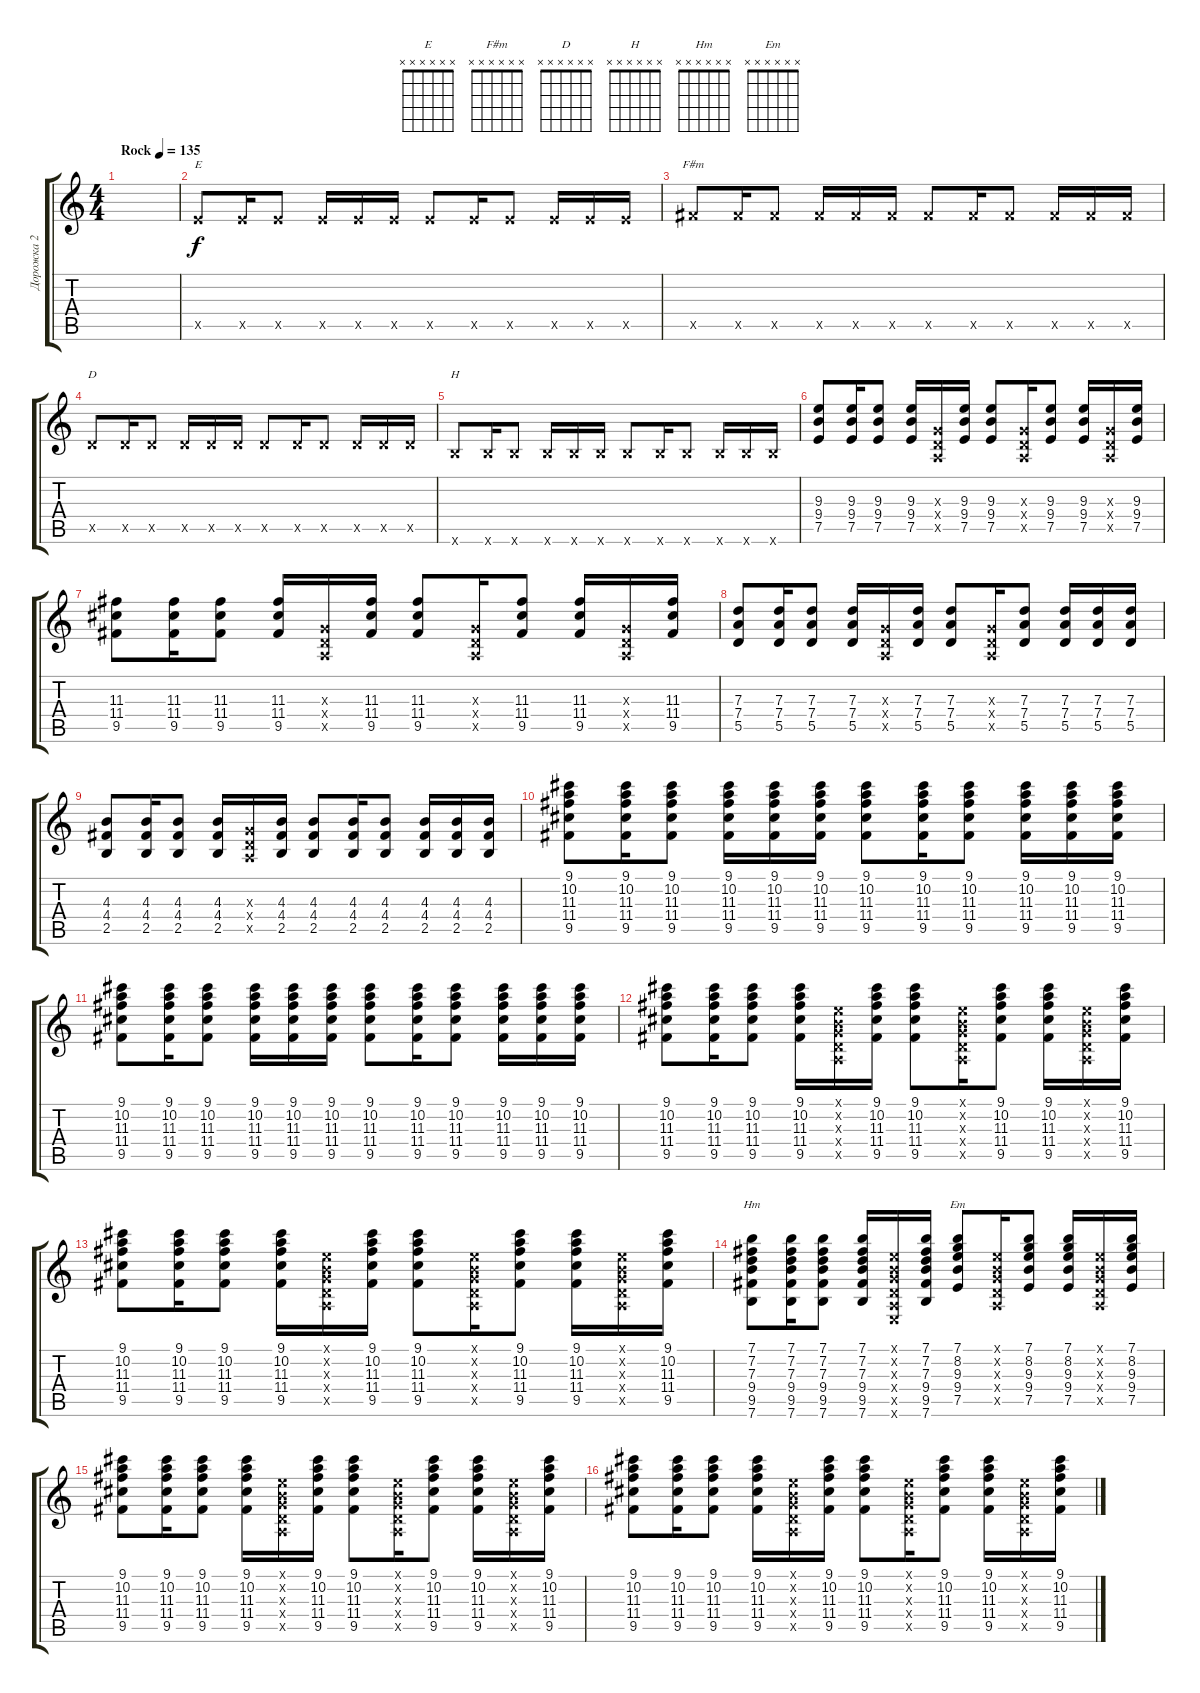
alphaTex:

\track ("Дорожка 2" "Дорожка 2") {instrument acousticguitarsteel}
\staff {score tabs}
\tuning (E4 B3 G3 D3 A2 E2) {hide}
\chord ("E" x x x x x x)
\chord ("F#m" x x x x x x)
\chord ("D" x x x x x x)
\chord ("H" x x x x x x)
\chord ("Hm" x x x x x x)
\chord ("Em" x x x x x x)
\ts (4 4)
\tempo (135 "Rock")
\clef g2
\ks c
|
7.5{x}.8{ch "E"} 7.5{x}.16 7.5{x}.8 7.5{x}.16 7.5{x}.16 7.5{x}.16 7.5{x}.8 7.5{x}.16 7.5{x}.8 7.5{x}.16 7.5{x}.16 7.5{x}.16 |
9.5{x}.8{ch "F#m"} 9.5{x}.16 9.5{x}.8 9.5{x}.16 9.5{x}.16 9.5{x}.16 9.5{x}.8 9.5{x}.16 9.5{x}.8 9.5{x}.16 9.5{x}.16 9.5{x}.16 |
5.5{x}.8{ch "D"} 5.5{x}.16 5.5{x}.8 5.5{x}.16 5.5{x}.16 5.5{x}.16 5.5{x}.8 5.5{x}.16 5.5{x}.8 5.5{x}.16 5.5{x}.16 5.5{x}.16 |
7.6{x}.8{ch "H"} 7.6{x}.16 7.6{x}.8 7.6{x}.16 7.6{x}.16 7.6{x}.16 7.6{x}.8 7.6{x}.16 7.6{x}.8 7.6{x}.16 7.6{x}.16 7.6{x}.16 |
(9.3 9.4 7.5).8 (9.3 9.4 7.5).16 (9.3 9.4 7.5).8 (9.3 9.4 7.5).16 (0.3{x} 0.4{x} 0.5{x}).16 (9.3 9.4 7.5).16 (9.3 9.4 7.5).8 (0.3{x} 0.4{x} 0.5{x}).16 (9.3 9.4 7.5).8 (9.3 9.4 7.5).16 (0.3{x} 0.4{x} 0.5{x}).16 (9.3 9.4 7.5).16 |
(11.3 11.4 9.5).8 (11.3 11.4 9.5).16 (11.3 11.4 9.5).8 (11.3 11.4 9.5).16 (0.3{x} 0.4{x} 0.5{x}).16 (11.3 11.4 9.5).16 (11.3 11.4 9.5).8 (0.3{x} 0.4{x} 0.5{x}).16 (11.3 11.4 9.5).8 (11.3 11.4 9.5).16 (0.3{x} 0.4{x} 0.5{x}).16 (11.3 11.4 9.5).16 |
(7.3 7.4 5.5).8 (7.3 7.4 5.5).16 (7.3 7.4 5.5).8 (7.3 7.4 5.5).16 (0.3{x} 0.4{x} 0.5{x}).16 (7.3 7.4 5.5).16 (7.3 7.4 5.5).8 (0.3{x} 0.4{x} 0.5{x}).16 (7.3 7.4 5.5).8 (7.3 7.4 5.5).16 (7.3 7.4 5.5).16 (7.3 7.4 5.5).16 |
(4.3 4.4 2.5).8 (4.3 4.4 2.5).16 (4.3 4.4 2.5).8 (4.3 4.4 2.5).16 (0.3{x} 0.4{x} 0.5{x}).16 (4.3 4.4 2.5).16 (4.3 4.4 2.5).8 (4.3 4.4 2.5).16 (4.3 4.4 2.5).8 (4.3 4.4 2.5).16 (4.3 4.4 2.5).16 (4.3 4.4 2.5).16 |
(9.1 10.2 11.3 11.4 9.5).8 (9.1 10.2 11.3 11.4 9.5).16 (9.1 10.2 11.3 11.4 9.5).8 (9.1 10.2 11.3 11.4 9.5).16 (9.1 10.2 11.3 11.4 9.5).16 (9.1 10.2 11.3 11.4 9.5).16 (9.1 10.2 11.3 11.4 9.5).8 (9.1 10.2 11.3 11.4 9.5).16 (9.1 10.2 11.3 11.4 9.5).8 (9.1 10.2 11.3 11.4 9.5).16 (9.1 10.2 11.3 11.4 9.5).16 (9.1 10.2 11.3 11.4 9.5).16 |
(9.1 10.2 11.3 11.4 9.5).8 (9.1 10.2 11.3 11.4 9.5).16 (9.1 10.2 11.3 11.4 9.5).8 (9.1 10.2 11.3 11.4 9.5).16 (9.1 10.2 11.3 11.4 9.5).16 (9.1 10.2 11.3 11.4 9.5).16 (9.1 10.2 11.3 11.4 9.5).8 (9.1 10.2 11.3 11.4 9.5).16 (9.1 10.2 11.3 11.4 9.5).8 (9.1 10.2 11.3 11.4 9.5).16 (9.1 10.2 11.3 11.4 9.5).16 (9.1 10.2 11.3 11.4 9.5).16 |
(9.1 10.2 11.3 11.4 9.5).8 (9.1 10.2 11.3 11.4 9.5).16 (9.1 10.2 11.3 11.4 9.5).8 (9.1 10.2 11.3 11.4 9.5).16 (0.1{x} 0.2{x} 0.3{x} 0.4{x} 0.5{x}).16 (9.1 10.2 11.3 11.4 9.5).16 (9.1 10.2 11.3 11.4 9.5).8 (0.1{x} 0.2{x} 0.3{x} 0.4{x} 0.5{x}).16 (9.1 10.2 11.3 11.4 9.5).8 (9.1 10.2 11.3 11.4 9.5).16 (0.1{x} 0.2{x} 0.3{x} 0.4{x} 0.5{x}).16 (9.1 10.2 11.3 11.4 9.5).16 |
(9.1 10.2 11.3 11.4 9.5).8 (9.1 10.2 11.3 11.4 9.5).16 (9.1 10.2 11.3 11.4 9.5).8 (9.1 10.2 11.3 11.4 9.5).16 (0.1{x} 0.2{x} 0.3{x} 0.4{x} 0.5{x}).16 (9.1 10.2 11.3 11.4 9.5).16 (9.1 10.2 11.3 11.4 9.5).8 (0.1{x} 0.2{x} 0.3{x} 0.4{x} 0.5{x}).16 (9.1 10.2 11.3 11.4 9.5).8 (9.1 10.2 11.3 11.4 9.5).16 (0.1{x} 0.2{x} 0.3{x} 0.4{x} 0.5{x}).16 (9.1 10.2 11.3 11.4 9.5).16 |
(7.1 7.2 7.3 9.4 9.5 7.6).8{ch "Hm"} (7.1 7.2 7.3 9.4 9.5 7.6).16 (7.1 7.2 7.3 9.4 9.5 7.6).8 (7.1 7.2 7.3 9.4 9.5 7.6).16 (0.1{x} 0.2{x} 0.3{x} 0.4{x} 0.5{x} 0.6{x}).16 (7.1 7.2 7.3 9.4 9.5 7.6).16 (7.1 8.2 9.3 9.4 7.5).8{ch "Em"} (0.1{x} 0.2{x} 0.3{x} 0.4{x} 0.5{x}).16 (7.1 8.2 9.3 9.4 7.5).8 (7.1 8.2 9.3 9.4 7.5).16 (0.1{x} 0.2{x} 0.3{x} 0.4{x} 0.5{x}).16 (7.1 8.2 9.3 9.4 7.5).16 |
(9.1 10.2 11.3 11.4 9.5).8 (9.1 10.2 11.3 11.4 9.5).16 (9.1 10.2 11.3 11.4 9.5).8 (9.1 10.2 11.3 11.4 9.5).16 (0.1{x} 0.2{x} 0.3{x} 0.4{x} 0.5{x}).16 (9.1 10.2 11.3 11.4 9.5).16 (9.1 10.2 11.3 11.4 9.5).8 (0.1{x} 0.2{x} 0.3{x} 0.4{x} 0.5{x}).16 (9.1 10.2 11.3 11.4 9.5).8 (9.1 10.2 11.3 11.4 9.5).16 (0.1{x} 0.2{x} 0.3{x} 0.4{x} 0.5{x}).16 (9.1 10.2 11.3 11.4 9.5).16 |
(9.1 10.2 11.3 11.4 9.5).8 (9.1 10.2 11.3 11.4 9.5).16 (9.1 10.2 11.3 11.4 9.5).8 (9.1 10.2 11.3 11.4 9.5).16 (0.1{x} 0.2{x} 0.3{x} 0.4{x} 0.5{x}).16 (9.1 10.2 11.3 11.4 9.5).16 (9.1 10.2 11.3 11.4 9.5).8 (0.1{x} 0.2{x} 0.3{x} 0.4{x} 0.5{x}).16 (9.1 10.2 11.3 11.4 9.5).8 (9.1 10.2 11.3 11.4 9.5).16 (0.1{x} 0.2{x} 0.3{x} 0.4{x} 0.5{x}).16 (9.1 10.2 11.3 11.4 9.5).16
